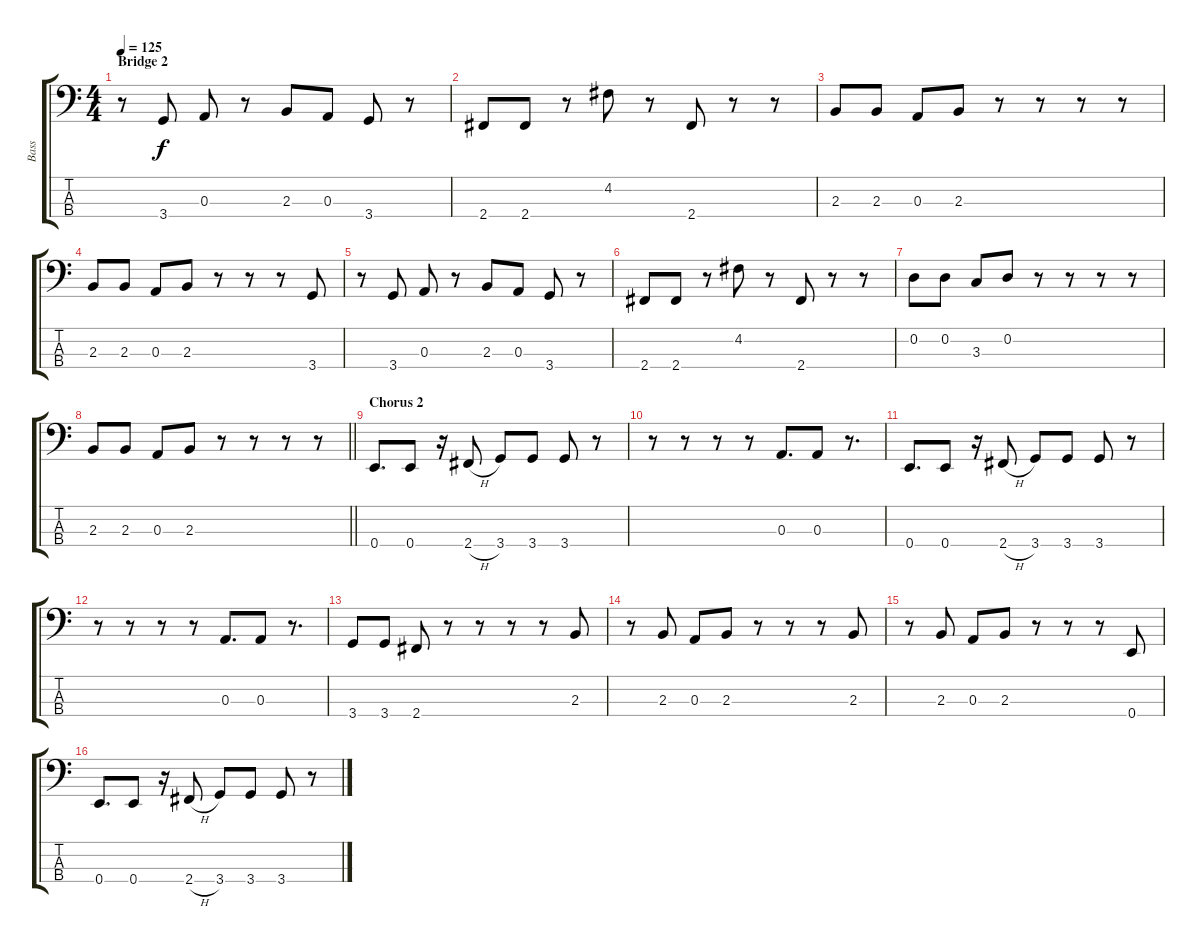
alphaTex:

\track ("Bass" "Bass") {instrument slapbass1}
\staff {score tabs}
\tuning (G2 D2 A1 E1) {hide}
\ts (4 4)
\section ("" "Bridge 2")
\tempo 125
\clef f4
\ks c
r.8{dy f} 3.4.8 0.3.8 r.8 2.3.8 0.3.8 3.4.8 r.8 |
2.4.8 2.4.8 r.8 4.2.8 r.8 2.4.8 r.8 r.8 |
2.3.8 2.3.8 0.3.8 2.3.8 r.8 r.8 r.8 r.8 |
2.3.8 2.3.8 0.3.8 2.3.8 r.8 r.8 r.8 3.4.8 |
r.8 3.4.8 0.3.8 r.8 2.3.8 0.3.8 3.4.8 r.8 |
2.4.8 2.4.8 r.8 4.2.8 r.8 2.4.8 r.8 r.8 |
0.2.8 0.2.8 3.3.8 0.2.8 r.8 r.8 r.8 r.8 |
\barLineRight lightlight
2.3.8 2.3.8 0.3.8 2.3.8 r.8 r.8 r.8 r.8 |
\section ("" "Chorus 2")
0.4.8{d} 0.4.8 r.16 2.4{h}.8 3.4.8 3.4.8 3.4.8 r.8 |
r.8 r.8 r.8 r.8 0.3.8{d} 0.3.8 r.8{d} |
0.4.8{d} 0.4.8 r.16 2.4{h}.8 3.4.8 3.4.8 3.4.8 r.8 |
r.8 r.8 r.8 r.8 0.3.8{d} 0.3.8 r.8{d} |
3.4.8 3.4.8 2.4.8 r.8 r.8 r.8 r.8 2.3.8 |
r.8 2.3.8 0.3.8 2.3.8 r.8 r.8 r.8 2.3.8 |
r.8 2.3.8 0.3.8 2.3.8 r.8 r.8 r.8 0.4.8 |
0.4.8{d} 0.4.8 r.16 2.4{h}.8 3.4.8 3.4.8 3.4.8 r.8
